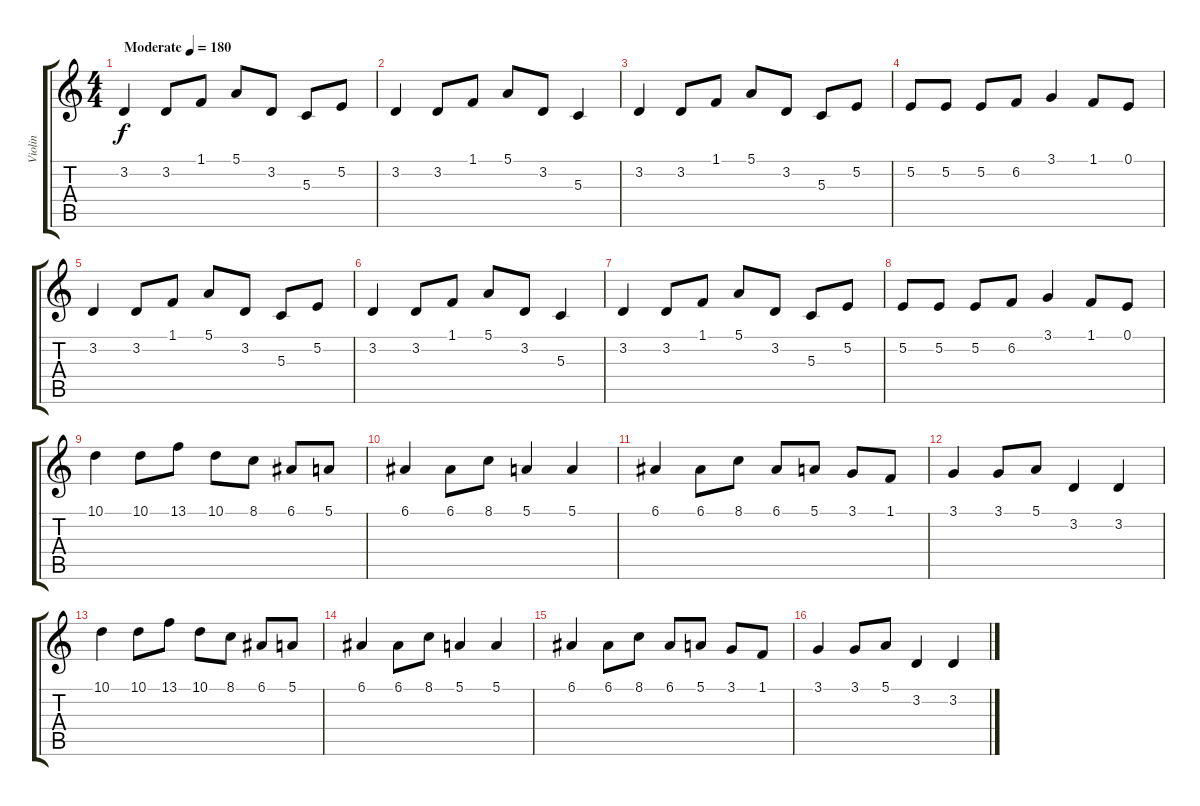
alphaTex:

\track ("Violin" "Violin") {instrument violin}
\staff {score tabs}
\tuning (E4 B3 G3 D3 A2 E2) {hide}
\ts (4 4)
\tempo (180 "Moderate")
\clef g2
\ks c
3.2.4{dy f instrument violin} 3.2.8 1.1.8 5.1.8 3.2.8 5.3.8 5.2.8 |
3.2.4 3.2.8 1.1.8 5.1.8 3.2.8 5.3.4 |
3.2.4 3.2.8 1.1.8 5.1.8 3.2.8 5.3.8 5.2.8 |
5.2.8 5.2.8 5.2.8 6.2.8 3.1.4 1.1.8 0.1.8 |
3.2.4 3.2.8 1.1.8 5.1.8 3.2.8 5.3.8 5.2.8 |
3.2.4 3.2.8 1.1.8 5.1.8 3.2.8 5.3.4 |
3.2.4 3.2.8 1.1.8 5.1.8 3.2.8 5.3.8 5.2.8 |
5.2.8 5.2.8 5.2.8 6.2.8 3.1.4 1.1.8 0.1.8 |
10.1.4 10.1.8 13.1.8 10.1.8 8.1.8 6.1.8 5.1.8 |
6.1.4 6.1.8 8.1.8 5.1.4 5.1.4 |
6.1.4 6.1.8 8.1.8 6.1.8 5.1.8 3.1.8 1.1.8 |
3.1.4 3.1.8 5.1.8 3.2.4 3.2.4 |
10.1.4 10.1.8 13.1.8 10.1.8 8.1.8 6.1.8 5.1.8 |
6.1.4 6.1.8 8.1.8 5.1.4 5.1.4 |
6.1.4 6.1.8 8.1.8 6.1.8 5.1.8 3.1.8 1.1.8 |
3.1.4 3.1.8 5.1.8 3.2.4 3.2.4
